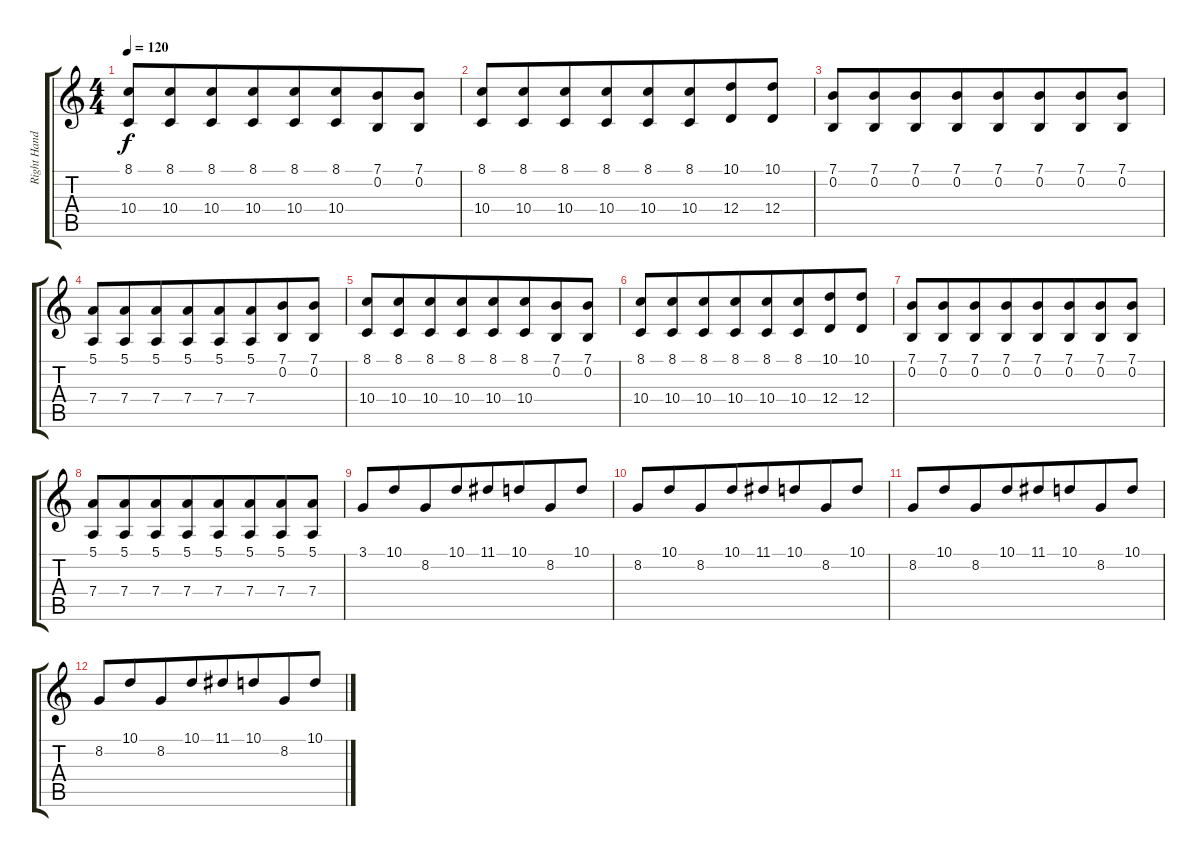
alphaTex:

\track ("Right Hand" "Right Hand") {instrument acousticgrandpiano}
\staff {score tabs}
\tuning (E4 B3 G3 D3 A2 E2) {hide}
\ts (4 4)
\tempo 120
\clef g2
\ks c
(8.1 10.4).8{dy f beam Up} (8.1 10.4).8{beam Up beam merge} (8.1 10.4).8{beam Up} (8.1 10.4).8{beam Up beam merge} (8.1 10.4).8{beam Up} (8.1 10.4).8{beam Up beam merge} (7.1 0.2).8{beam Up} (7.1 0.2).8{beam Up} |
(8.1 10.4).8{beam Up} (8.1 10.4).8{beam Up beam merge} (8.1 10.4).8{beam Up} (8.1 10.4).8{beam Up beam merge} (8.1 10.4).8{beam Up} (8.1 10.4).8{beam Up beam merge} (10.1 12.4).8{beam Up} (10.1 12.4).8{beam Up} |
(7.1 0.2).8{beam Up} (7.1 0.2).8{beam Up beam merge} (7.1 0.2).8{beam Up} (7.1 0.2).8{beam Up beam merge} (7.1 0.2).8{beam Up} (7.1 0.2).8{beam Up beam merge} (7.1 0.2).8{beam Up} (7.1 0.2).8{beam Up} |
(5.1 7.4).8{beam Up} (5.1 7.4).8{beam Up beam merge} (5.1 7.4).8{beam Up} (5.1 7.4).8{beam Up beam merge} (5.1 7.4).8{beam Up} (5.1 7.4).8{beam Up beam merge} (7.1 0.2).8{beam Up} (7.1 0.2).8{beam Up} |
(8.1 10.4).8{beam Up} (8.1 10.4).8{beam Up beam merge} (8.1 10.4).8{beam Up} (8.1 10.4).8{beam Up beam merge} (8.1 10.4).8{beam Up} (8.1 10.4).8{beam Up beam merge} (7.1 0.2).8{beam Up} (7.1 0.2).8{beam Up} |
(8.1 10.4).8{beam Up} (8.1 10.4).8{beam Up beam merge} (8.1 10.4).8{beam Up} (8.1 10.4).8{beam Up beam merge} (8.1 10.4).8{beam Up} (8.1 10.4).8{beam Up beam merge} (10.1 12.4).8{beam Up} (10.1 12.4).8{beam Up} |
(7.1 0.2).8{beam Up} (7.1 0.2).8{beam Up beam merge} (7.1 0.2).8{beam Up} (7.1 0.2).8{beam Up beam merge} (7.1 0.2).8{beam Up} (7.1 0.2).8{beam Up beam merge} (7.1 0.2).8{beam Up} (7.1 0.2).8{beam Up} |
(5.1 7.4).8{beam Up} (5.1 7.4).8{beam Up beam merge} (5.1 7.4).8{beam Up} (5.1 7.4).8{beam Up beam merge} (5.1 7.4).8{beam Up} (5.1 7.4).8{beam Up beam merge} (5.1 7.4).8{beam Up} (5.1 7.4).8{beam Up} |
3.1.8{beam Up} 10.1.8{beam Up beam merge} 8.2.8{beam Up} 10.1.8{beam Up beam merge} 11.1.8{beam Up} 10.1.8{beam Up beam merge} 8.2.8{beam Up} 10.1.8{beam Up} |
8.2.8{beam Up} 10.1.8{beam Up beam merge} 8.2.8{beam Up} 10.1.8{beam Up beam merge} 11.1.8{beam Up} 10.1.8{beam Up beam merge} 8.2.8{beam Up} 10.1.8{beam Up} |
8.2.8{beam Up} 10.1.8{beam Up beam merge} 8.2.8{beam Up} 10.1.8{beam Up beam merge} 11.1.8{beam Up} 10.1.8{beam Up beam merge} 8.2.8{beam Up} 10.1.8{beam Up} |
8.2.8{beam Up} 10.1.8{beam Up beam merge} 8.2.8{beam Up} 10.1.8{beam Up beam merge} 11.1.8{beam Up} 10.1.8{beam Up beam merge} 8.2.8{beam Up} 10.1.8{beam Up}
